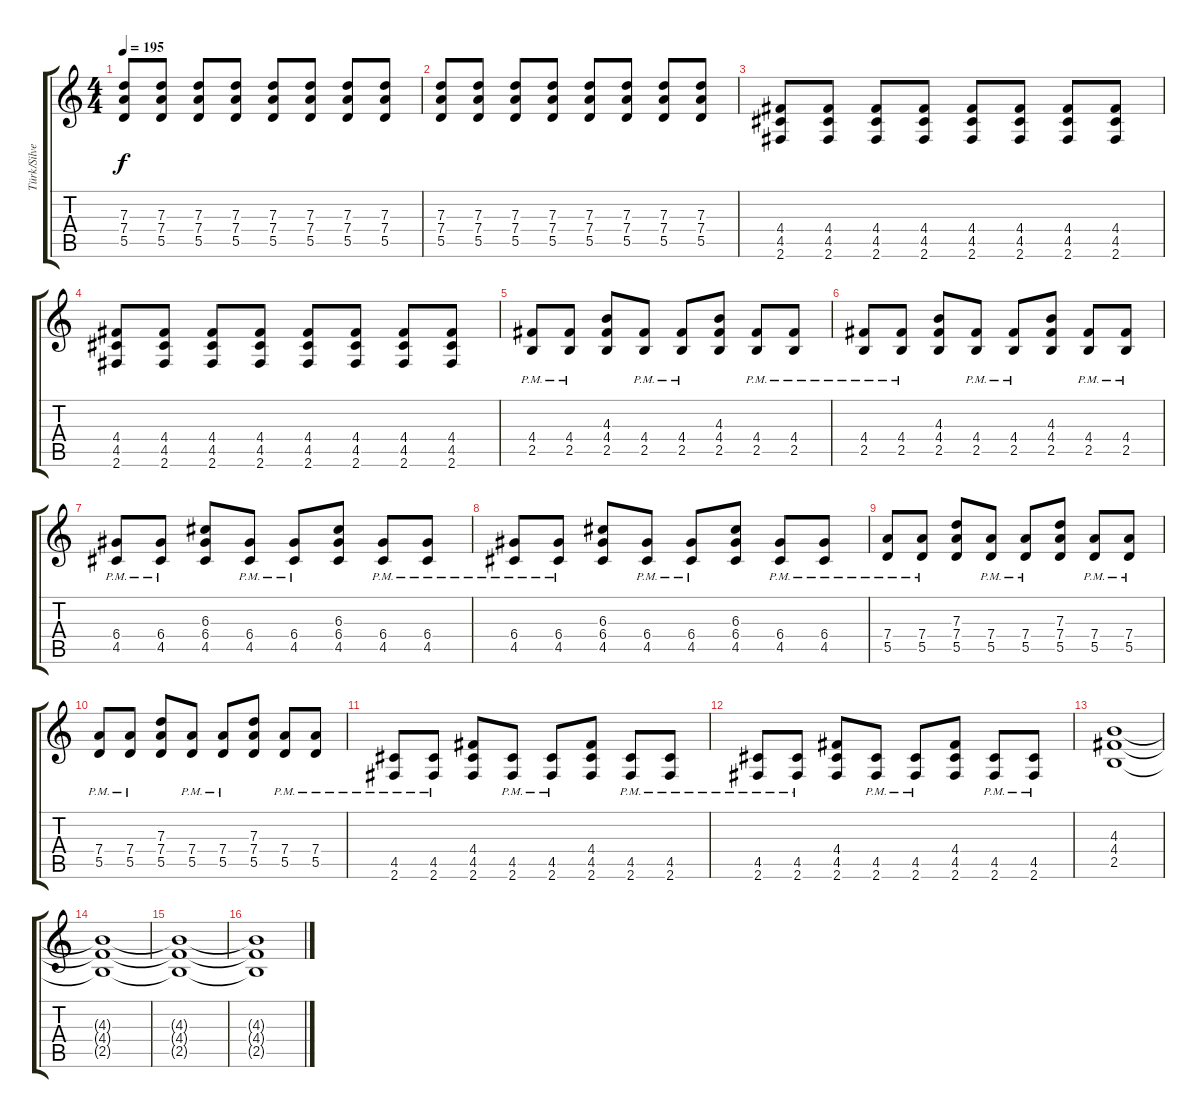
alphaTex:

\track ("Türk/Silver" "Türk/Silve") {instrument distortionguitar}
\staff {score tabs}
\tuning (E4 B3 G3 D3 A2 E2) {hide}
\ts (4 4)
\tempo 195
\clef g2
\ks c
(7.3 7.4 5.5).8{dy f} (7.3 7.4 5.5).8 (7.3 7.4 5.5).8 (7.3 7.4 5.5).8 (7.3 7.4 5.5).8 (7.3 7.4 5.5).8 (7.3 7.4 5.5).8 (7.3 7.4 5.5).8 |
(7.3 7.4 5.5).8 (7.3 7.4 5.5).8 (7.3 7.4 5.5).8 (7.3 7.4 5.5).8 (7.3 7.4 5.5).8 (7.3 7.4 5.5).8 (7.3 7.4 5.5).8 (7.3 7.4 5.5).8 |
(4.4 4.5 2.6).8 (4.4 4.5 2.6).8 (4.4 4.5 2.6).8 (4.4 4.5 2.6).8 (4.4 4.5 2.6).8 (4.4 4.5 2.6).8 (4.4 4.5 2.6).8 (4.4 4.5 2.6).8 |
(4.4 4.5 2.6).8 (4.4 4.5 2.6).8 (4.4 4.5 2.6).8 (4.4 4.5 2.6).8 (4.4 4.5 2.6).8 (4.4 4.5 2.6).8 (4.4 4.5 2.6).8 (4.4 4.5 2.6).8 |
(4.4{pm} 2.5{pm}).8 (4.4{pm} 2.5{pm}).8 (4.3 4.4 2.5).8 (4.4{pm} 2.5{pm}).8 (4.4{pm} 2.5{pm}).8 (4.3 4.4 2.5).8 (4.4{pm} 2.5{pm}).8 (4.4{pm} 2.5{pm}).8 |
(4.4{pm} 2.5{pm}).8 (4.4{pm} 2.5{pm}).8 (4.3 4.4 2.5).8 (4.4{pm} 2.5{pm}).8 (4.4{pm} 2.5{pm}).8 (4.3 4.4 2.5).8 (4.4{pm} 2.5{pm}).8 (4.4{pm} 2.5{pm}).8 |
(6.4{pm} 4.5{pm}).8 (6.4{pm} 4.5{pm}).8 (6.3 6.4 4.5).8 (6.4{pm} 4.5{pm}).8 (6.4{pm} 4.5{pm}).8 (6.3 6.4 4.5).8 (6.4{pm} 4.5{pm}).8 (6.4{pm} 4.5{pm}).8 |
(6.4{pm} 4.5{pm}).8 (6.4{pm} 4.5{pm}).8 (6.3 6.4 4.5).8 (6.4{pm} 4.5{pm}).8 (6.4{pm} 4.5{pm}).8 (6.3 6.4 4.5).8 (6.4{pm} 4.5{pm}).8 (6.4{pm} 4.5{pm}).8 |
(7.4{pm} 5.5{pm}).8 (7.4{pm} 5.5{pm}).8 (7.3 7.4 5.5).8 (7.4{pm} 5.5{pm}).8 (7.4{pm} 5.5{pm}).8 (7.3 7.4 5.5).8 (7.4{pm} 5.5{pm}).8 (7.4{pm} 5.5{pm}).8 |
(7.4{pm} 5.5{pm}).8 (7.4{pm} 5.5{pm}).8 (7.3 7.4 5.5).8 (7.4{pm} 5.5{pm}).8 (7.4{pm} 5.5{pm}).8 (7.3 7.4 5.5).8 (7.4{pm} 5.5{pm}).8 (7.4{pm} 5.5{pm}).8 |
(4.5{pm} 2.6{pm}).8 (4.5{pm} 2.6{pm}).8 (4.4 4.5 2.6).8 (4.5{pm} 2.6{pm}).8 (4.5{pm} 2.6{pm}).8 (4.4 4.5 2.6).8 (4.5{pm} 2.6{pm}).8 (4.5{pm} 2.6{pm}).8 |
(4.5{pm} 2.6{pm}).8 (4.5{pm} 2.6{pm}).8 (4.4 4.5 2.6).8 (4.5{pm} 2.6{pm}).8 (4.5{pm} 2.6{pm}).8 (4.4 4.5 2.6).8 (4.5{pm} 2.6{pm}).8 (4.5{pm} 2.6{pm}).8 |
(4.3 4.4 2.5).1{volume 0} |
(4.3{t} 4.4{t} 2.5{t}).1 |
(4.3{t} 4.4{t} 2.5{t}).1 |
(4.3{t} 4.4{t} 2.5{t}).1
